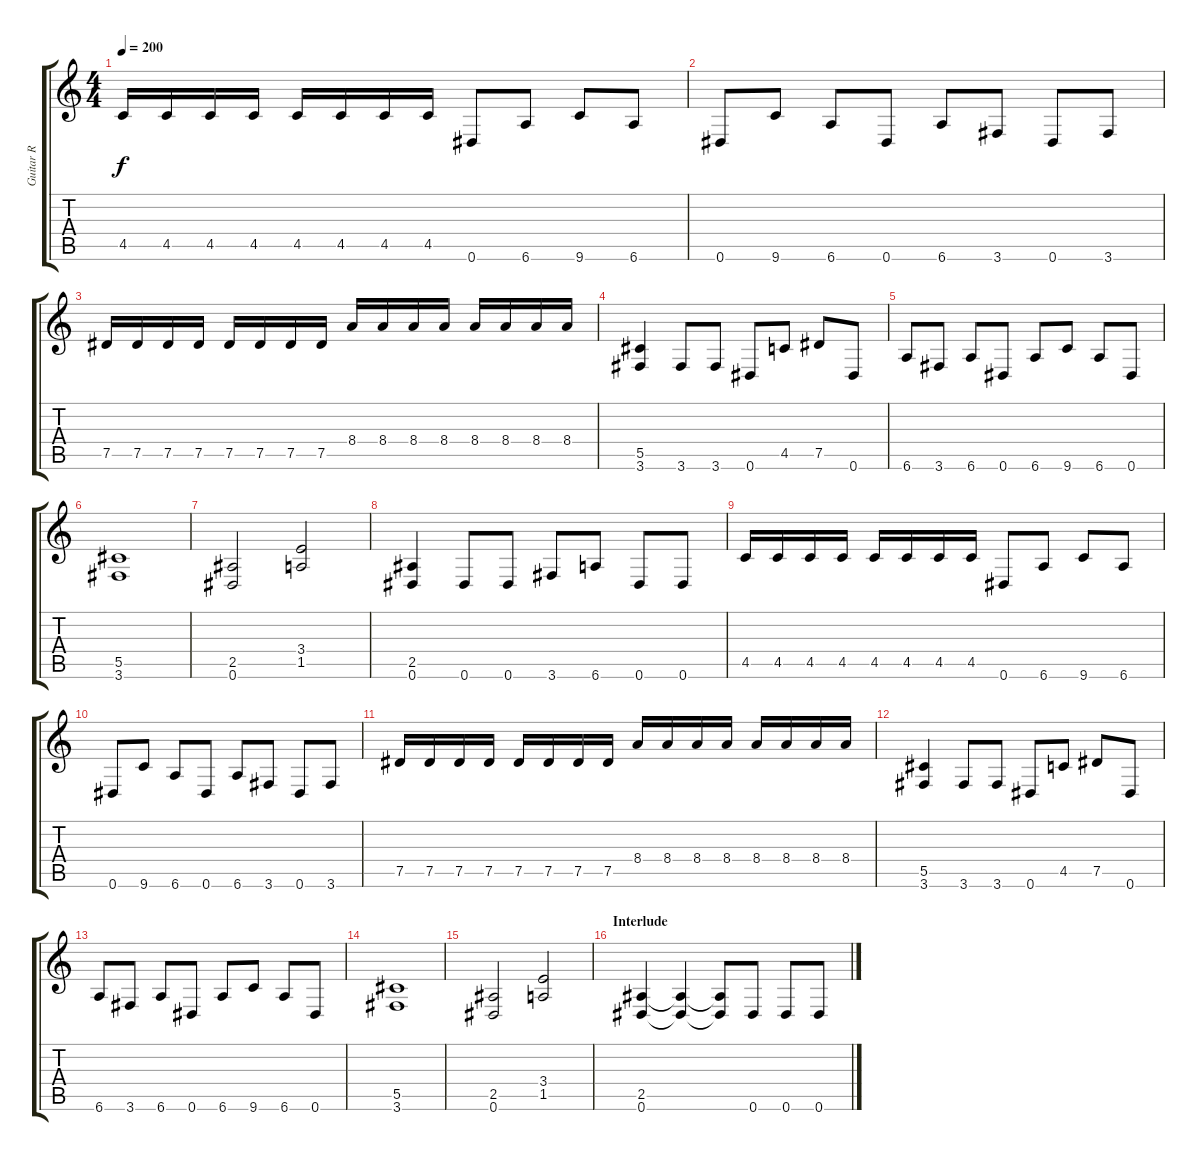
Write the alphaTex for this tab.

\track ("Guitar R" "Guitar R") {instrument distortionguitar}
\staff {score tabs}
\tuning (Eb4 Bb3 Gb3 Db3 Ab2 Eb2) {hide}
\ts (4 4)
\tempo 200
\clef g2
\ks c
4.5.16{dy f} 4.5.16 4.5.16 4.5.16 4.5.16 4.5.16 4.5.16 4.5.16 0.6.8 6.6.8 9.6.8 6.6.8 |
0.6.8 9.6.8 6.6.8 0.6.8 6.6.8 3.6.8 0.6.8 3.6.8 |
7.5.16 7.5.16 7.5.16 7.5.16 7.5.16 7.5.16 7.5.16 7.5.16 8.4.16 8.4.16 8.4.16 8.4.16 8.4.16 8.4.16 8.4.16 8.4.16 |
(5.5 3.6).4 3.6.8 3.6.8 0.6.8 4.5.8 7.5.8 0.6.8 |
6.6.8 3.6.8 6.6.8 0.6.8 6.6.8 9.6.8 6.6.8 0.6.8 |
(5.5 3.6).1 |
(2.5 0.6).2 (3.4 1.5).2 |
(2.5 0.6).4 0.6.8 0.6.8 3.6.8 6.6.8 0.6.8 0.6.8 |
4.5.16 4.5.16 4.5.16 4.5.16 4.5.16 4.5.16 4.5.16 4.5.16 0.6.8 6.6.8 9.6.8 6.6.8 |
0.6.8 9.6.8 6.6.8 0.6.8 6.6.8 3.6.8 0.6.8 3.6.8 |
7.5.16 7.5.16 7.5.16 7.5.16 7.5.16 7.5.16 7.5.16 7.5.16 8.4.16 8.4.16 8.4.16 8.4.16 8.4.16 8.4.16 8.4.16 8.4.16 |
(5.5 3.6).4 3.6.8 3.6.8 0.6.8 4.5.8 7.5.8 0.6.8 |
6.6.8 3.6.8 6.6.8 0.6.8 6.6.8 9.6.8 6.6.8 0.6.8 |
(5.5 3.6).1 |
(2.5 0.6).2 (3.4 1.5).2 |
\section ("" "Interlude")
(2.5 0.6).4 (2.5{t} 0.6{t}).4 (2.5{t} 0.6{t}).8 0.6.8 0.6.8 0.6.8
